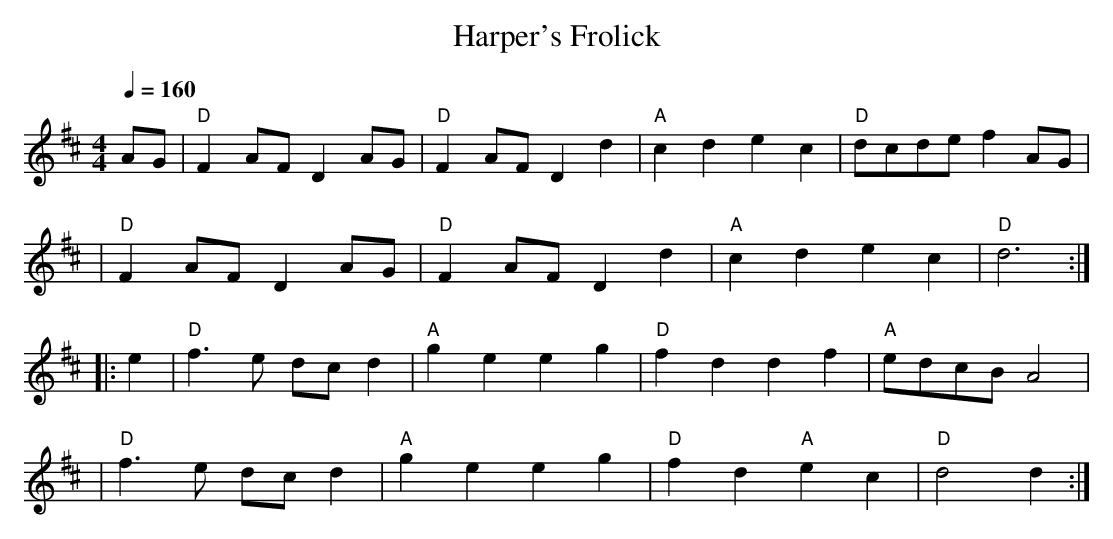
X:1
T:Harper's Frolick
M:4/4
L:1/4
Q:160
K:D
A/G/ | "D" F A/F/ D A/G/ | "D" F A/F/ Dd | "A" cdec | "D" d/c/d/e/ f A/G/ |
   | "D" F A/F/ D A/G/ | "D" F A/F/ Dd | "A" cdec | "D" d3 :|
|: e | "D" f>e d/c/ d | "A" geeg | "D" fddf | "A" e/d/c/B/ A2 |
     | "D" f>e d/c/ d | "A" geeg | "D" fd "A" ec | "D" d2 d :|
